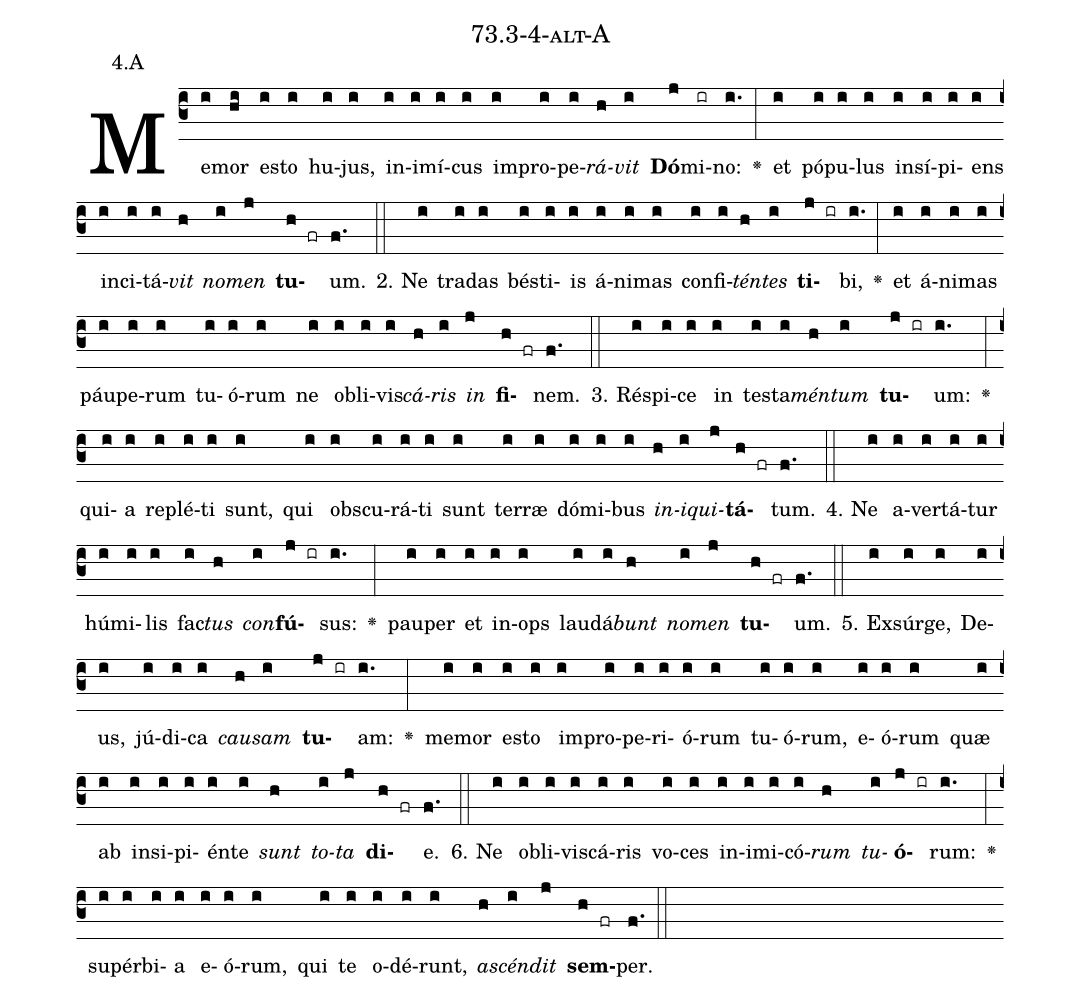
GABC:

name: 73.3-4-alt-A;
annotation: 4.A;
%%
(c3)Me(i)mor(hi) es(i)to(i) hu(i)jus,(i) in(i)i(i)mí(i)cus(i) im(i)pro(i)pe(i)<i>rá</i>(h)<i>vit</i>(i) <b>Dó</b>(j)mi(ir)no:(i.) <v>\greheightstar</v>(:) et(i) pó(i)pu(i)lus(i) in(i)sí(i)pi(i)ens(i) in(i)ci(i)tá(i)<i>vit</i>(h) <i>no</i>(i)<i>men</i>(j) <b>tu</b>(h fr)um.(f.) (::)
2. Ne(i) tra(i)das(i) bés(i)ti(i)is(i) á(i)ni(i)mas(i) con(i)fi(i)<i>tén</i>(h)<i>tes</i>(i) <b>ti</b>(j ir)bi,(i.) <v>\greheightstar</v>(:) et(i) á(i)ni(i)mas(i) páu(i)pe(i)rum(i) tu(i)ó(i)rum(i) ne(i) ob(i)li(i)vis(i)<i>cá</i>(h)<i>ris</i>(i) <i>in</i>(j) <b>fi</b>(h fr)nem.(f.) (::)
3. Ré(i)spi(i)ce(i) in(i) tes(i)ta(i)<i>mén</i>(h)<i>tum</i>(i) <b>tu</b>(j ir)um:(i.) <v>\greheightstar</v>(:) qui(i)a(i) re(i)plé(i)ti(i) sunt,(i) qui(i) obs(i)cu(i)rá(i)ti(i) sunt(i) ter(i)ræ(i) dó(i)mi(i)bus(i) <i>in</i>(h)<i>i</i>(i)<i>qui</i>(j)<b>tá</b>(h fr)tum.(f.) (::)
4. Ne(i) a(i)ver(i)tá(i)tur(i) hú(i)mi(i)lis(i) fac(i)<i>tus</i>(h) <i>con</i>(i)<b>fú</b>(j ir)sus:(i.) <v>\greheightstar</v>(:) pau(i)per(i) et(i) in(i)ops(i) lau(i)dá(i)<i>bunt</i>(h) <i>no</i>(i)<i>men</i>(j) <b>tu</b>(h fr)um.(f.) (::)
5. Ex(i)súr(i)ge,(i) De(i)us,(i) jú(i)di(i)ca(i) <i>cau</i>(h)<i>sam</i>(i) <b>tu</b>(j ir)am:(i.) <v>\greheightstar</v>(:) me(i)mor(i) es(i)to(i) im(i)pro(i)pe(i)ri(i)ó(i)rum(i) tu(i)ó(i)rum,(i) e(i)ó(i)rum(i) quæ(i) ab(i) in(i)si(i)pi(i)én(i)te(i) <i>sunt</i>(h) <i>to</i>(i)<i>ta</i>(j) <b>di</b>(h fr)e.(f.) (::)
6. Ne(i) ob(i)li(i)vis(i)cá(i)ris(i) vo(i)ces(i) in(i)i(i)mi(i)có(i)<i>rum</i>(h) <i>tu</i>(i)<b>ó</b>(j ir)rum:(i.) <v>\greheightstar</v>(:) su(i)pér(i)bi(i)a(i) e(i)ó(i)rum,(i) qui(i) te(i) o(i)dé(i)runt,(i) <i>a</i>(h)<i>scén</i>(i)<i>dit</i>(j) <b>sem</b>(h fr)per.(f.) (::)
